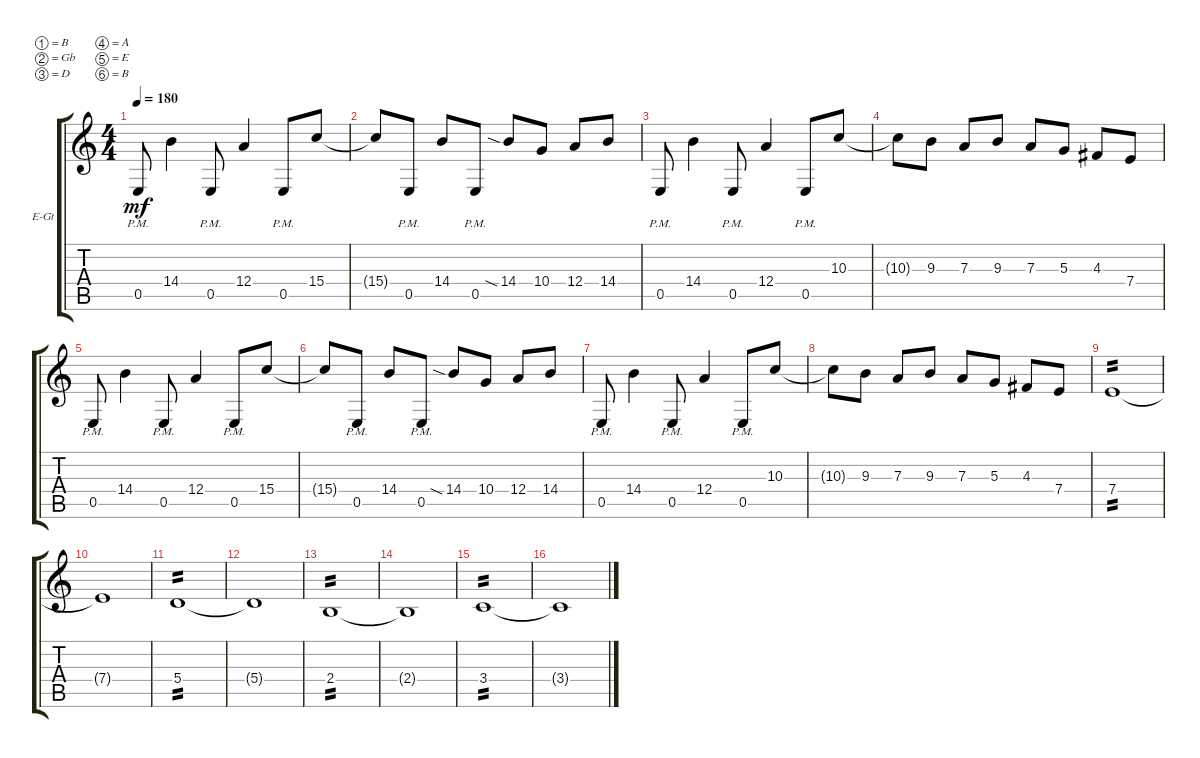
\bracketExtendMode groupsimilarinstruments
\firstSystemTrackNameOrientation horizontal
\otherSystemsTrackNameOrientation horizontal
\track ("Electric Guitar 2" "E-Gt") {instrument distortionguitar}
\staff {score tabs}
\tuning (B3 Gb3 D3 A2 E2 B1)
\ts (4 4)
\tempo 180
\clef g2
\ks c
0.5{pm}.8{dy mf} 14.4.4 0.5{pm}.8 12.4.4 0.5{pm}.8 15.4.8 |
15.4{t}.8 0.5{pm}.8 14.4.8 0.5{pm}.8 14.4{sia}.8 10.4.8 12.4.8 14.4.8 |
0.5{pm}.8 14.4.4 0.5{pm}.8 12.4.4 0.5{pm}.8 10.3.8 |
10.3{t}.8 9.3.8 7.3.8 9.3.8 7.3.8 5.3.8 4.3.8 7.4.8 |
0.5{pm}.8 14.4.4 0.5{pm}.8 12.4.4 0.5{pm}.8 15.4.8 |
15.4{t}.8 0.5{pm}.8 14.4.8 0.5{pm}.8 14.4{sia}.8 10.4.8 12.4.8 14.4.8 |
0.5{pm}.8 14.4.4 0.5{pm}.8 12.4.4 0.5{pm}.8 10.3.8 |
10.3{t}.8 9.3.8 7.3.8 9.3.8 7.3.8 5.3.8 4.3.8 7.4.8 |
7.4.1{tp 2} |
7.4{t}.1 |
5.4.1{tp 2} |
5.4{t}.1 |
2.4.1{tp 2} |
2.4{t}.1 |
3.4.1{tp 2} |
3.4{t}.1
